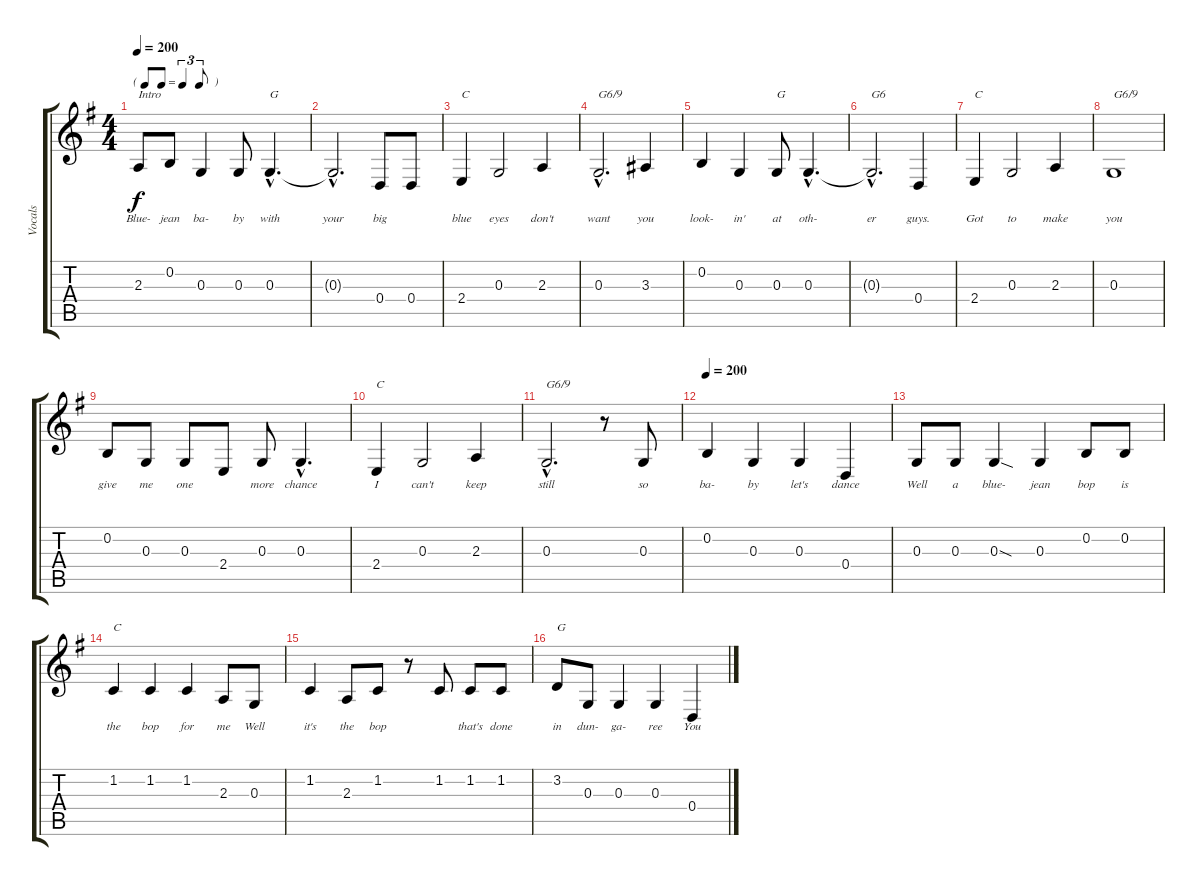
\track ("Vocals" "Vocals") {instrument sopranosax}
\staff {score tabs}
\tuning (E4 B3 G3 D3 A2 E2) {hide}
\ts (4 4)
\tf triplet8th
\tempo 200
\tempo 150
\tempo 200
\clef g2
\ks g
2.3.8{txt "Intro" lyrics (0 "Blue-") lyrics (1 "") lyrics (2 "") lyrics (3 "") lyrics (4 "") dy f instrument sopranosax} 0.2.8{lyrics (0 "jean") lyrics (1 "") lyrics (2 "") lyrics (3 "") lyrics (4 "")} 0.3.4{lyrics (0 "ba-") lyrics (1 "") lyrics (2 "") lyrics (3 "") lyrics (4 "")} 0.3.8{lyrics (0 "by") lyrics (1 "") lyrics (2 "") lyrics (3 "") lyrics (4 "")} 0.3{hac}.4{d txt "G" lyrics (0 "with") lyrics (1 "") lyrics (2 "") lyrics (3 "") lyrics (4 "")} |
0.3{hac t}.2{d lyrics (0 "your") lyrics (1 "") lyrics (2 "") lyrics (3 "") lyrics (4 "")} 0.4.8{lyrics (0 "big") lyrics (1 "") lyrics (2 "") lyrics (3 "") lyrics (4 "")} 0.4.8{lyrics (0 "") lyrics (1 "") lyrics (2 "") lyrics (3 "") lyrics (4 "")} |
2.4.4{txt "C" lyrics (0 "blue") lyrics (1 "") lyrics (2 "") lyrics (3 "") lyrics (4 "")} 0.3.2{lyrics (0 "eyes") lyrics (1 "") lyrics (2 "") lyrics (3 "") lyrics (4 "")} 2.3.4{lyrics (0 "don't") lyrics (1 "") lyrics (2 "") lyrics (3 "") lyrics (4 "")} |
0.3{hac}.2{d txt "G6/9" lyrics (0 "want") lyrics (1 "") lyrics (2 "") lyrics (3 "") lyrics (4 "")} 3.3.4{lyrics (0 "you") lyrics (1 "") lyrics (2 "") lyrics (3 "") lyrics (4 "")} |
0.2.4{lyrics (0 "look-") lyrics (1 "") lyrics (2 "") lyrics (3 "") lyrics (4 "")} 0.3.4{lyrics (0 "in'") lyrics (1 "") lyrics (2 "") lyrics (3 "") lyrics (4 "")} 0.3.8{txt "G" lyrics (0 "at") lyrics (1 "") lyrics (2 "") lyrics (3 "") lyrics (4 "")} 0.3{hac}.4{d lyrics (0 "oth-") lyrics (1 "") lyrics (2 "") lyrics (3 "") lyrics (4 "")} |
0.3{hac t}.2{d txt "G6" lyrics (0 "er") lyrics (1 "") lyrics (2 "") lyrics (3 "") lyrics (4 "")} 0.4.4{lyrics (0 "guys.") lyrics (1 "") lyrics (2 "") lyrics (3 "") lyrics (4 "")} |
2.4.4{txt "C" lyrics (0 "Got") lyrics (1 "") lyrics (2 "") lyrics (3 "") lyrics (4 "")} 0.3.2{lyrics (0 "to") lyrics (1 "") lyrics (2 "") lyrics (3 "") lyrics (4 "")} 2.3.4{lyrics (0 "make") lyrics (1 "") lyrics (2 "") lyrics (3 "") lyrics (4 "")} |
0.3.1{txt "G6/9" lyrics (0 "you") lyrics (1 "") lyrics (2 "") lyrics (3 "") lyrics (4 "")} |
0.2.8{lyrics (0 "give") lyrics (1 "") lyrics (2 "") lyrics (3 "") lyrics (4 "")} 0.3.8{lyrics (0 "me") lyrics (1 "") lyrics (2 "") lyrics (3 "") lyrics (4 "")} 0.3.8{lyrics (0 "one") lyrics (1 "") lyrics (2 "") lyrics (3 "") lyrics (4 "")} 2.4.8{lyrics (0 "") lyrics (1 "") lyrics (2 "") lyrics (3 "") lyrics (4 "")} 0.3.8{lyrics (0 "more") lyrics (1 "") lyrics (2 "") lyrics (3 "") lyrics (4 "")} 0.3{hac}.4{d lyrics (0 "chance") lyrics (1 "") lyrics (2 "") lyrics (3 "") lyrics (4 "")} |
2.4.4{txt "C" lyrics (0 "I") lyrics (1 "") lyrics (2 "") lyrics (3 "") lyrics (4 "")} 0.3.2{lyrics (0 "can't") lyrics (1 "") lyrics (2 "") lyrics (3 "") lyrics (4 "")} 2.3.4{lyrics (0 "keep") lyrics (1 "") lyrics (2 "") lyrics (3 "") lyrics (4 "")} |
0.3{hac}.2{d txt "G6/9" lyrics (0 "still") lyrics (1 "") lyrics (2 "") lyrics (3 "") lyrics (4 "")} r.8 0.3.8{lyrics (0 "so") lyrics (1 "") lyrics (2 "") lyrics (3 "") lyrics (4 "")} |
\tempo 200
0.2.4{lyrics (0 "ba-") lyrics (1 "") lyrics (2 "") lyrics (3 "") lyrics (4 "")} 0.3.4{lyrics (0 "by") lyrics (1 "") lyrics (2 "") lyrics (3 "") lyrics (4 "")} 0.3.4{lyrics (0 "let's") lyrics (1 "") lyrics (2 "") lyrics (3 "") lyrics (4 "")} 0.4.4{lyrics (0 "dance") lyrics (1 "") lyrics (2 "") lyrics (3 "") lyrics (4 "")} |
0.3.8{lyrics (0 "Well") lyrics (1 "") lyrics (2 "") lyrics (3 "") lyrics (4 "")} 0.3.8{lyrics (0 "a") lyrics (1 "") lyrics (2 "") lyrics (3 "") lyrics (4 "")} 0.3{sod}.4{lyrics (0 "blue-") lyrics (1 "") lyrics (2 "") lyrics (3 "") lyrics (4 "")} 0.3.4{lyrics (0 "jean") lyrics (1 "") lyrics (2 "") lyrics (3 "") lyrics (4 "")} 0.2.8{lyrics (0 "bop") lyrics (1 "") lyrics (2 "") lyrics (3 "") lyrics (4 "")} 0.2.8{lyrics (0 "is") lyrics (1 "") lyrics (2 "") lyrics (3 "") lyrics (4 "")} |
1.2.4{txt "C" lyrics (0 "the") lyrics (1 "") lyrics (2 "") lyrics (3 "") lyrics (4 "")} 1.2.4{lyrics (0 "bop") lyrics (1 "") lyrics (2 "") lyrics (3 "") lyrics (4 "")} 1.2.4{lyrics (0 "for") lyrics (1 "") lyrics (2 "") lyrics (3 "") lyrics (4 "")} 2.3.8{lyrics (0 "me") lyrics (1 "") lyrics (2 "") lyrics (3 "") lyrics (4 "")} 0.3.8{lyrics (0 "Well") lyrics (1 "") lyrics (2 "") lyrics (3 "") lyrics (4 "")} |
1.2.4{lyrics (0 "it's") lyrics (1 "") lyrics (2 "") lyrics (3 "") lyrics (4 "")} 2.3.8{lyrics (0 "the") lyrics (1 "") lyrics (2 "") lyrics (3 "") lyrics (4 "")} 1.2.8{lyrics (0 "bop") lyrics (1 "") lyrics (2 "") lyrics (3 "") lyrics (4 "")} r.8 1.2.8{lyrics (0 "") lyrics (1 "") lyrics (2 "") lyrics (3 "") lyrics (4 "")} 1.2.8{lyrics (0 "that's") lyrics (1 "") lyrics (2 "") lyrics (3 "") lyrics (4 "")} 1.2.8{lyrics (0 "done") lyrics (1 "") lyrics (2 "") lyrics (3 "") lyrics (4 "")} |
3.2.8{txt "G" lyrics (0 "in") lyrics (1 "") lyrics (2 "") lyrics (3 "") lyrics (4 "")} 0.3.8{lyrics (0 "dun-") lyrics (1 "") lyrics (2 "") lyrics (3 "") lyrics (4 "")} 0.3.4{lyrics (0 "ga-") lyrics (1 "") lyrics (2 "") lyrics (3 "") lyrics (4 "")} 0.3.4{lyrics (0 "ree") lyrics (1 "") lyrics (2 "") lyrics (3 "") lyrics (4 "")} 0.4.4{lyrics (0 "You") lyrics (1 "") lyrics (2 "") lyrics (3 "") lyrics (4 "")}
